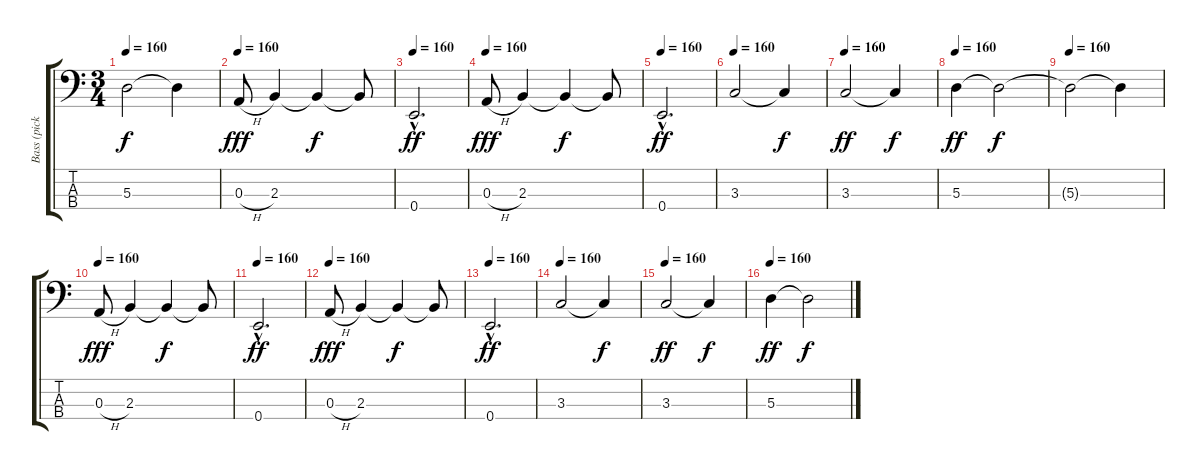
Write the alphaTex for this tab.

\track ("Bass (pick)" "Bass (pick") {instrument electricbasspick}
\staff {score tabs}
\tuning (G2 D2 A1 E1) {hide}
\ts (3 4)
\tempo 160
\clef f4
\ks c
5.3{t}.2{dy f} 5.3{t}.4 |
\tempo 160
0.3{h}.8{dy fff} 2.3.4 2.3{t}.4{dy f} 2.3{t}.8 |
\tempo 160
0.4{hac}.2{d dy ff} |
\tempo 160
0.3{h}.8{dy fff} 2.3.4 2.3{t}.4{dy f} 2.3{t}.8 |
\tempo 160
0.4{hac}.2{d dy ff} |
\tempo 160
3.3.2 3.3{t}.4{dy f} |
\tempo 160
3.3.2{dy ff} 3.3{t}.4{dy f} |
\tempo 160
5.3.4{dy ff} 5.3{t}.2{dy f} |
\tempo 160
5.3{t}.2 5.3{t}.4 |
\tempo 160
0.3{h}.8{dy fff} 2.3.4 2.3{t}.4{dy f} 2.3{t}.8 |
\tempo 160
0.4{hac}.2{d dy ff} |
\tempo 160
0.3{h}.8{dy fff} 2.3.4 2.3{t}.4{dy f} 2.3{t}.8 |
\tempo 160
0.4{hac}.2{d dy ff} |
\tempo 160
3.3.2 3.3{t}.4{dy f} |
\tempo 160
3.3.2{dy ff} 3.3{t}.4{dy f} |
\tempo 160
5.3.4{dy ff} 5.3{t}.2{dy f}
